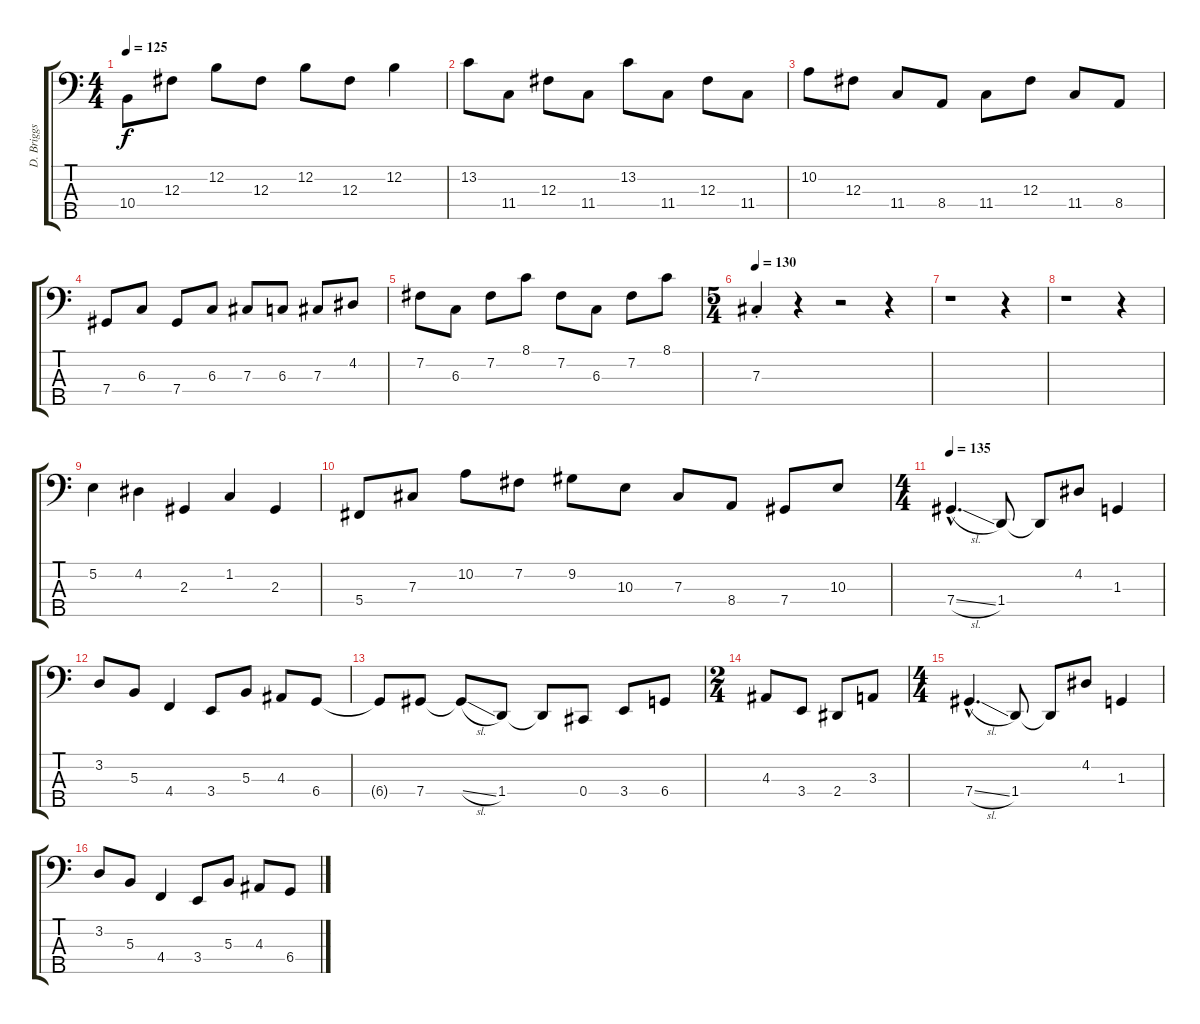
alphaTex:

\track ("D. Briggs Bass" "D. Briggs ") {instrument electricbassfinger}
\staff {score tabs}
\tuning (E2 B1 Gb1 Db1 Ab0) {hide}
\ts (4 4)
\tempo 125
\clef f4
\ks c
10.4.8{dy f} 12.3.8 12.2.8 12.3.8 12.2.8 12.3.8 12.2.4 |
13.2.8 11.4.8 12.3.8 11.4.8 13.2.8 11.4.8 12.3.8 11.4.8 |
10.2.8 12.3.8 11.4.8 8.4.8 11.4.8 12.3.8 11.4.8 8.4.8 |
7.4.8 6.3.8 7.4.8 6.3.8 7.3.8 6.3.8 7.3.8 4.2.8 |
7.2.8 6.3.8 7.2.8 8.1.8 7.2.8 6.3.8 7.2.8 8.1.8 |
\ts (5 4)
\tempo 130
7.3{st}.4 r.4 r.2 r.4 |
r.1 r.4 |
r.1 r.4 |
5.2.4 4.2.4 2.3.4 1.2.4 2.3.4 |
5.4.8 7.3.8 10.2.8 7.2.8 9.2.8 10.3.8 7.3.8 8.4.8 7.4.8 10.3.8 |
\ts (4 4)
\tempo 135
7.4{sl hac}.4{d} 1.4.8 1.4{t}.8 4.2.8 1.3.4 |
3.2.8 5.3.8 4.4.4 3.4.8 5.3.8 4.3.8 6.4.8 |
6.4{t}.8 7.4.8 7.4{sl t}.8 1.4.8 1.4{t}.8 0.4.8 3.4.8 6.4.8 |
\ts (2 4)
4.3.8 3.4.8 2.4.8 3.3.8 |
\ts (4 4)
7.4{sl hac}.4{d} 1.4.8 1.4{t}.8 4.2.8 1.3.4 |
3.2.8 5.3.8 4.4.4 3.4.8 5.3.8 4.3.8 6.4.8
